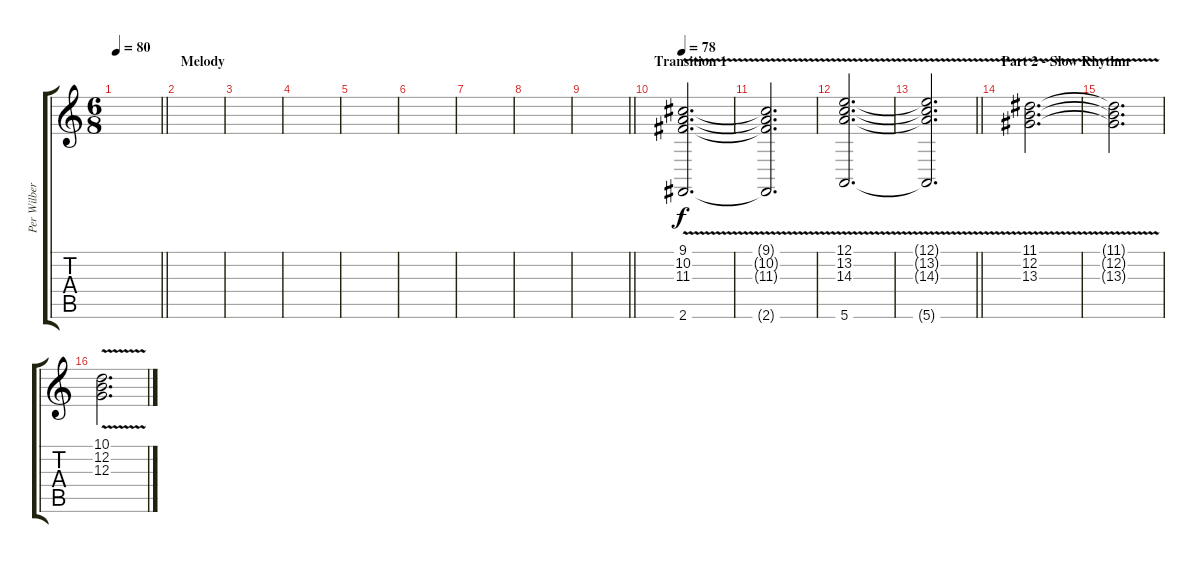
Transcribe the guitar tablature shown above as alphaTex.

\track ("Per Wilberg" "Per Wilber") {instrument electricpiano1}
\staff {score tabs}
\tuning (E4 B3 G3 D3 A2 E2) {hide}
\ts (6 8)
\tempo 80
\clef g2
\barLineRight lightlight
\ks c
|
\section ("" "Melody")
|
|
|
|
|
|
|
\barLineRight lightlight
|
\section ("" "Transition 1")
\tempo 78
(9.1{v} 10.2{v} 11.3{v} 2.6{v}).2{d} |
(9.1{t} 10.2{t} 11.3{t} 2.6{t}).2{d} |
(12.1{v} 13.2{v} 14.3{v} 5.6{v}).2{d} |
\barLineRight lightlight
(12.1{t} 13.2{t} 14.3{t} 5.6{t}).2{d} |
\section ("" "Part 2 - Slow Rhythm")
(11.1{v} 12.2{v} 13.3{v}).2{d} |
(11.1{t} 12.2{t} 13.3{t}).2{d} |
(10.1{v} 12.2{v} 12.3{v}).2{d}
